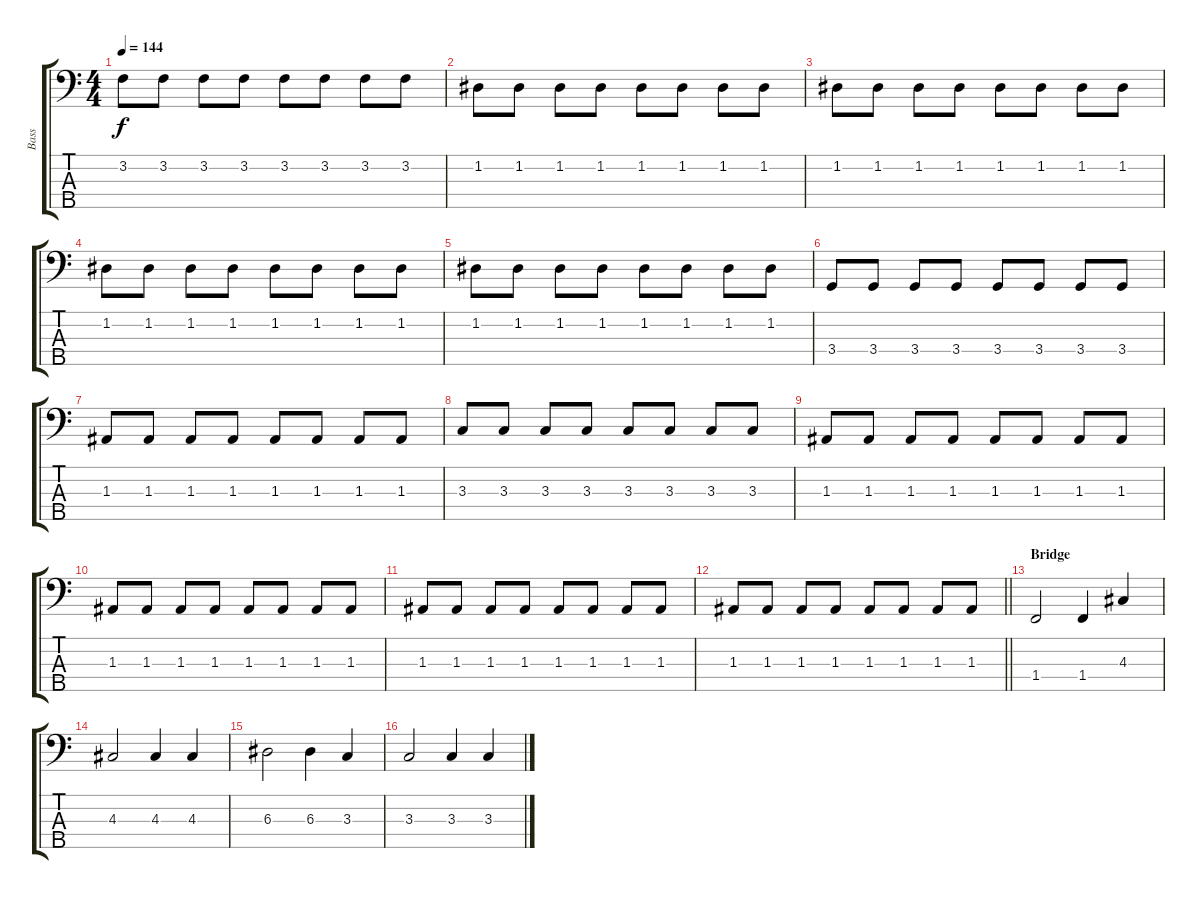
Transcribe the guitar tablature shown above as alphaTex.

\track ("Bass" "Bass") {instrument electricbassfinger}
\staff {score tabs}
\tuning (G2 D2 A1 E1 B0) {hide}
\ts (4 4)
\tempo 144
\clef f4
\ks c
3.2.8{dy f} 3.2.8 3.2.8 3.2.8 3.2.8 3.2.8 3.2.8 3.2.8 |
1.2.8 1.2.8 1.2.8 1.2.8 1.2.8 1.2.8 1.2.8 1.2.8 |
1.2.8 1.2.8 1.2.8 1.2.8 1.2.8 1.2.8 1.2.8 1.2.8 |
1.2.8 1.2.8 1.2.8 1.2.8 1.2.8 1.2.8 1.2.8 1.2.8 |
1.2.8 1.2.8 1.2.8 1.2.8 1.2.8 1.2.8 1.2.8 1.2.8 |
3.4.8 3.4.8 3.4.8 3.4.8 3.4.8 3.4.8 3.4.8 3.4.8 |
1.3.8 1.3.8 1.3.8 1.3.8 1.3.8 1.3.8 1.3.8 1.3.8 |
3.3.8 3.3.8 3.3.8 3.3.8 3.3.8 3.3.8 3.3.8 3.3.8 |
1.3.8 1.3.8 1.3.8 1.3.8 1.3.8 1.3.8 1.3.8 1.3.8 |
1.3.8 1.3.8 1.3.8 1.3.8 1.3.8 1.3.8 1.3.8 1.3.8 |
1.3.8 1.3.8 1.3.8 1.3.8 1.3.8 1.3.8 1.3.8 1.3.8 |
\barLineRight lightlight
1.3.8 1.3.8 1.3.8 1.3.8 1.3.8 1.3.8 1.3.8 1.3.8 |
\section ("" "Bridge")
1.4.2 1.4.4 4.3.4 |
4.3.2 4.3.4 4.3.4 |
6.3.2 6.3.4 3.3.4 |
3.3.2 3.3.4 3.3.4
